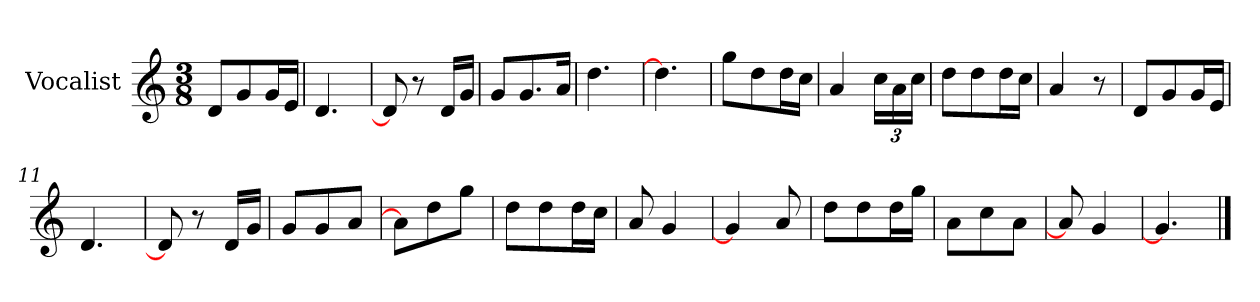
**kern
*part1
*staff1
*I"Vocalist
*k[]
*C:
*M3/8
=
8dL
8g
16gL
16eJJ
=1
4.d
=2
8d]
8r
16dLL
16gJJ
=3
8gL
8.g
16aJk
=4
4.dd
=5
4.dd]
=6
8ggL
8dd
16ddL
16ccJJ
=7
4a
24ccLL
24a
24ccJJ
=8
8ddL
8dd
16ddL
16ccJJ
=9
4a
8r
=10
8dL
8g
16gL
16eJJ
=11
4.d
=12
8d]
8r
16dLL
16gJJ
=13
8gL
8g
8aJ
=14
8aL]
8dd
8ggJ
=15
8ddL
8dd
16ddL
16ccJJ
=16
8a
4g
=17
4g]
8a
=18
8ddL
8dd
16ddL
16ggJJ
=19
8aL
8cc
8aJ
=20
8a]
4g
=21
4.g]
==
*-
